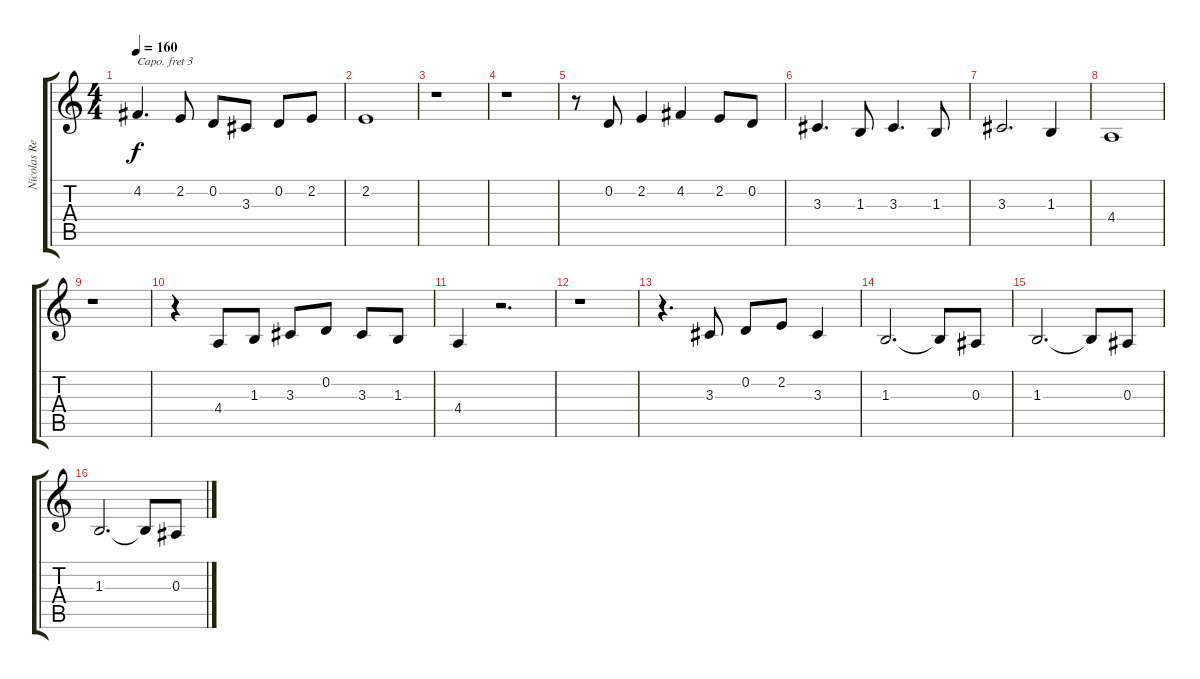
\track ("Nicolas Reyes" "Nicolas Re") {instrument flute}
\staff {score tabs}
\capo 3
\tuning (E4 B3 G3 D3 A2 E2) {hide}
\ts (4 4)
\tempo 160
\clef g2
\ks c
4.2.4{d dy f} 2.2.8 0.2.8 3.3.8 0.2.8 2.2.8 |
2.2.1 |
r.1 |
r.1 |
r.8 0.2.8 2.2.4 4.2.4 2.2.8 0.2.8 |
3.3.4{d} 1.3.8 3.3.4{d} 1.3.8 |
3.3.2{d} 1.3.4 |
4.4.1 |
r.1 |
r.4 4.4.8 1.3.8 3.3.8 0.2.8 3.3.8 1.3.8 |
4.4.4 r.2{d} |
r.1 |
r.4{d} 3.3.8 0.2.8 2.2.8 3.3.4 |
1.3.2{d} 1.3{t}.8 0.3.8 |
1.3.2{d} 1.3{t}.8 0.3.8 |
1.3.2{d} 1.3{t}.8 0.3.8
